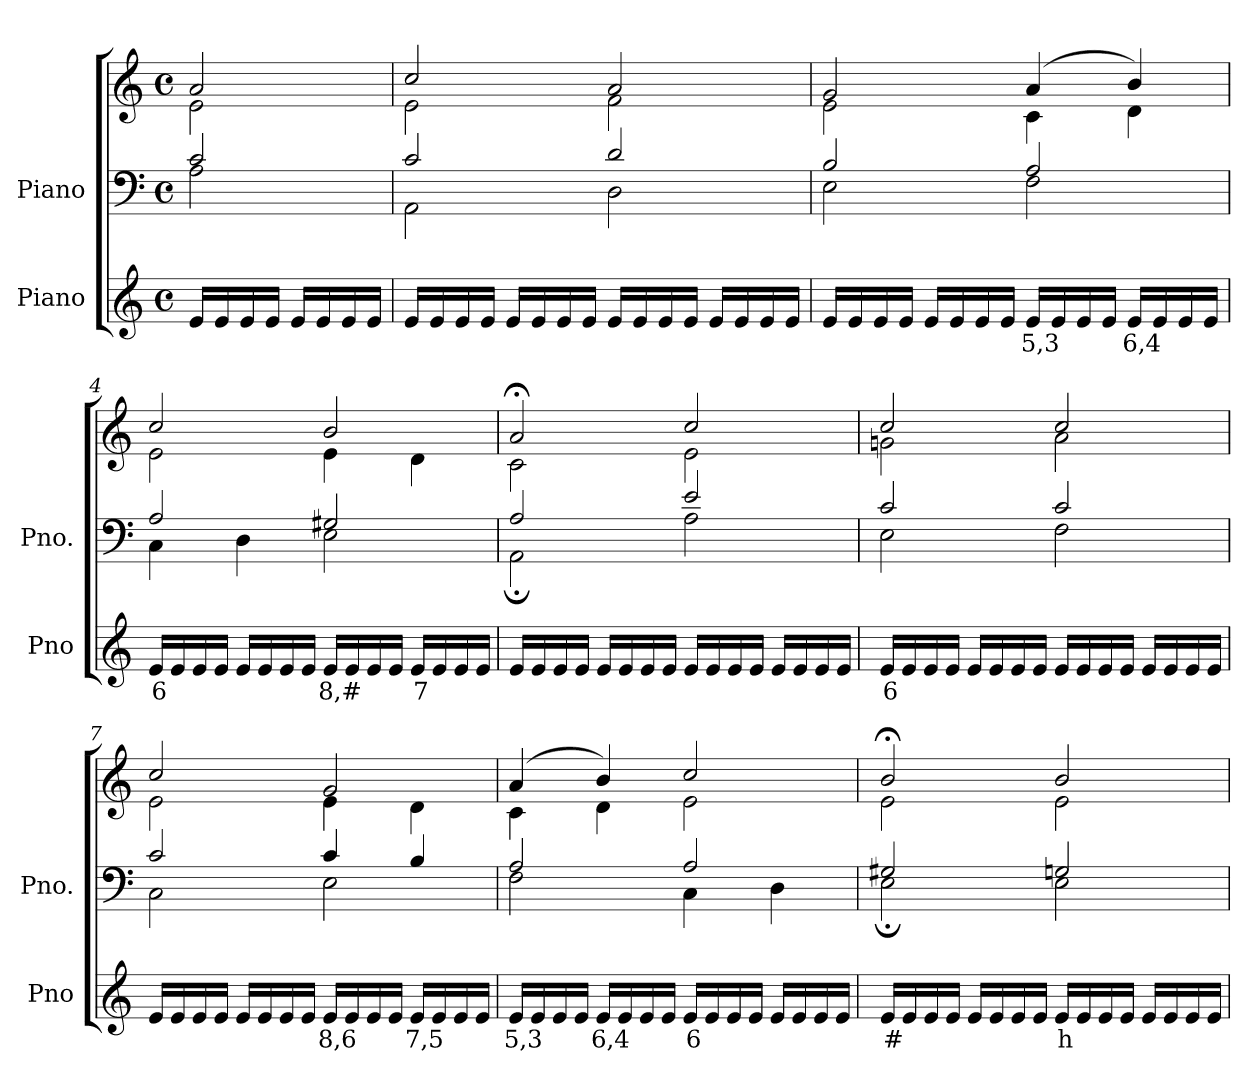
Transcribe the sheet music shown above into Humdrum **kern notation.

**kern	**text	**kern	**kern
*part2	*part2	*part1	*part1
*staff3	*staff3	*staff2	*staff1
*I"Piano	*	*I"Piano	*
*I'Pno	*	*I'Pno.	*
*clefG2	*	*clefF4	*clefG2
*k[]	*	*k[]	*k[]
*M4/4	*	*M4/4	*M4/4
*met(c)	*	*met(c)	*met(c)
=1	=1	=1	=1
*	*	*^	*^
16e/LL	.	2c/	2A\	2a/	2e\
16e/	.	.	.	.	.
16e/	.	.	.	.	.
16e/JJ	.	.	.	.	.
16e/LL	.	.	.	.	.
16e/	.	.	.	.	.
16e/	.	.	.	.	.
16e/JJ	.	.	.	.	.
=2	=2	=2	=2	=2	=2
16e/LL	.	2c/	2AA\	2cc/	2e\
16e/	.	.	.	.	.
16e/	.	.	.	.	.
16e/JJ	.	.	.	.	.
16e/LL	.	.	.	.	.
16e/	.	.	.	.	.
16e/	.	.	.	.	.
16e/JJ	.	.	.	.	.
16e/LL	.	2d/	2D\	2a/	2f\
16e/	.	.	.	.	.
16e/	.	.	.	.	.
16e/JJ	.	.	.	.	.
16e/LL	.	.	.	.	.
16e/	.	.	.	.	.
16e/	.	.	.	.	.
16e/JJ	.	.	.	.	.
=3	=3	=3	=3	=3	=3
16e/LL	.	2B/	2E\	2g/	2e\
16e/	.	.	.	.	.
16e/	.	.	.	.	.
16e/JJ	.	.	.	.	.
16e/LL	.	.	.	.	.
16e/	.	.	.	.	.
16e/	.	.	.	.	.
16e/JJ	.	.	.	.	.
!	!LO:LY:b	!	!	!	!
16e/LL	5,3	2A/	2F\	(>4a/	4c\
16e/	.	.	.	.	.
16e/	.	.	.	.	.
16e/JJ	.	.	.	.	.
!	!LO:LY:b	!	!	!	!
16e/LL	6,4	.	.	4b/)	4d\
16e/	.	.	.	.	.
16e/	.	.	.	.	.
16e/JJ	.	.	.	.	.
=4	=4	=4	=4	=4	=4
!	!LO:LY:b	!	!	!	!
16e/LL	6	2A/	4C\	2cc/	2e\
16e/	.	.	.	.	.
16e/	.	.	.	.	.
16e/JJ	.	.	.	.	.
!	!LO:LY:b	!	!	!	!
16e/LL	_	.	4D\	.	.
16e/	.	.	.	.	.
16e/	.	.	.	.	.
16e/JJ	.	.	.	.	.
!	!LO:LY:b	!	!	!	!
16e/LL	8,#	2G#X/	2E\	2b/	4e\
16e/	.	.	.	.	.
16e/	.	.	.	.	.
16e/JJ	.	.	.	.	.
!	!LO:LY:b	!	!	!	!
16e/LL	7	.	.	.	4d\
16e/	.	.	.	.	.
16e/	.	.	.	.	.
16e/JJ	.	.	.	.	.
=5	=5	=5	=5	=5	=5
16e/LL	.	2A/	2AA;\	2a;</	2c\
16e/	.	.	.	.	.
16e/	.	.	.	.	.
16e/JJ	.	.	.	.	.
16e/LL	.	.	.	.	.
16e/	.	.	.	.	.
16e/	.	.	.	.	.
16e/JJ	.	.	.	.	.
16e/LL	.	2e/	2A\	2cc/	2e\
16e/	.	.	.	.	.
16e/	.	.	.	.	.
16e/JJ	.	.	.	.	.
16e/LL	.	.	.	.	.
16e/	.	.	.	.	.
16e/	.	.	.	.	.
16e/JJ	.	.	.	.	.
=6	=6	=6	=6	=6	=6
!	!LO:LY:b	!	!	!	!
16e/LL	6	2c/	2E\	2cc/	2gn\
16e/	.	.	.	.	.
16e/	.	.	.	.	.
16e/JJ	.	.	.	.	.
16e/LL	.	.	.	.	.
16e/	.	.	.	.	.
16e/	.	.	.	.	.
16e/JJ	.	.	.	.	.
16e/LL	.	2c/	2F\	2cc/	2a\
16e/	.	.	.	.	.
16e/	.	.	.	.	.
16e/JJ	.	.	.	.	.
16e/LL	.	.	.	.	.
16e/	.	.	.	.	.
16e/	.	.	.	.	.
16e/JJ	.	.	.	.	.
=7	=7	=7	=7	=7	=7
16e/LL	.	2c/	2C\	2cc/	2e\
16e/	.	.	.	.	.
16e/	.	.	.	.	.
16e/JJ	.	.	.	.	.
16e/LL	.	.	.	.	.
16e/	.	.	.	.	.
16e/	.	.	.	.	.
16e/JJ	.	.	.	.	.
!	!LO:LY:b	!	!	!	!
16e/LL	8,6	4c/	2E\	2g/	4e\
16e/	.	.	.	.	.
16e/	.	.	.	.	.
16e/JJ	.	.	.	.	.
!	!LO:LY:b	!	!	!	!
16e/LL	7,5	4B/	.	.	4d\
16e/	.	.	.	.	.
16e/	.	.	.	.	.
16e/JJ	.	.	.	.	.
=8	=8	=8	=8	=8	=8
!	!LO:LY:b	!	!	!	!
16e/LL	5,3	2A/	2F\	(>4a/	4c\
16e/	.	.	.	.	.
16e/	.	.	.	.	.
16e/JJ	.	.	.	.	.
!	!LO:LY:b	!	!	!	!
16e/LL	6,4	.	.	4b/)	4d\
16e/	.	.	.	.	.
16e/	.	.	.	.	.
16e/JJ	.	.	.	.	.
!	!LO:LY:b	!	!	!	!
16e/LL	6	2A/	4C\	2cc/	2e\
16e/	.	.	.	.	.
16e/	.	.	.	.	.
16e/JJ	.	.	.	.	.
!	!LO:LY:b	!	!	!	!
16e/LL	_	.	4D\	.	.
16e/	.	.	.	.	.
16e/	.	.	.	.	.
16e/JJ	.	.	.	.	.
=9	=9	=9	=9	=9	=9
!	!LO:LY:b	!	!	!	!
16e/LL	#	2G#X/	2E;\	2b;</	2e\
16e/	.	.	.	.	.
16e/	.	.	.	.	.
16e/JJ	.	.	.	.	.
16e/LL	.	.	.	.	.
16e/	.	.	.	.	.
16e/	.	.	.	.	.
16e/JJ	.	.	.	.	.
!	!LO:LY:b	!	!	!	!
16e/LL	h	2Gn/	2E\	2b/	2e\
16e/	.	.	.	.	.
16e/	.	.	.	.	.
16e/JJ	.	.	.	.	.
16e/LL	.	.	.	.	.
16e/	.	.	.	.	.
16e/	.	.	.	.	.
16e/JJ	.	.	.	.	.
*	*	*v	*v	*	*
*	*	*	*v	*v
=	=	=	=
*-	*-	*-	*-
